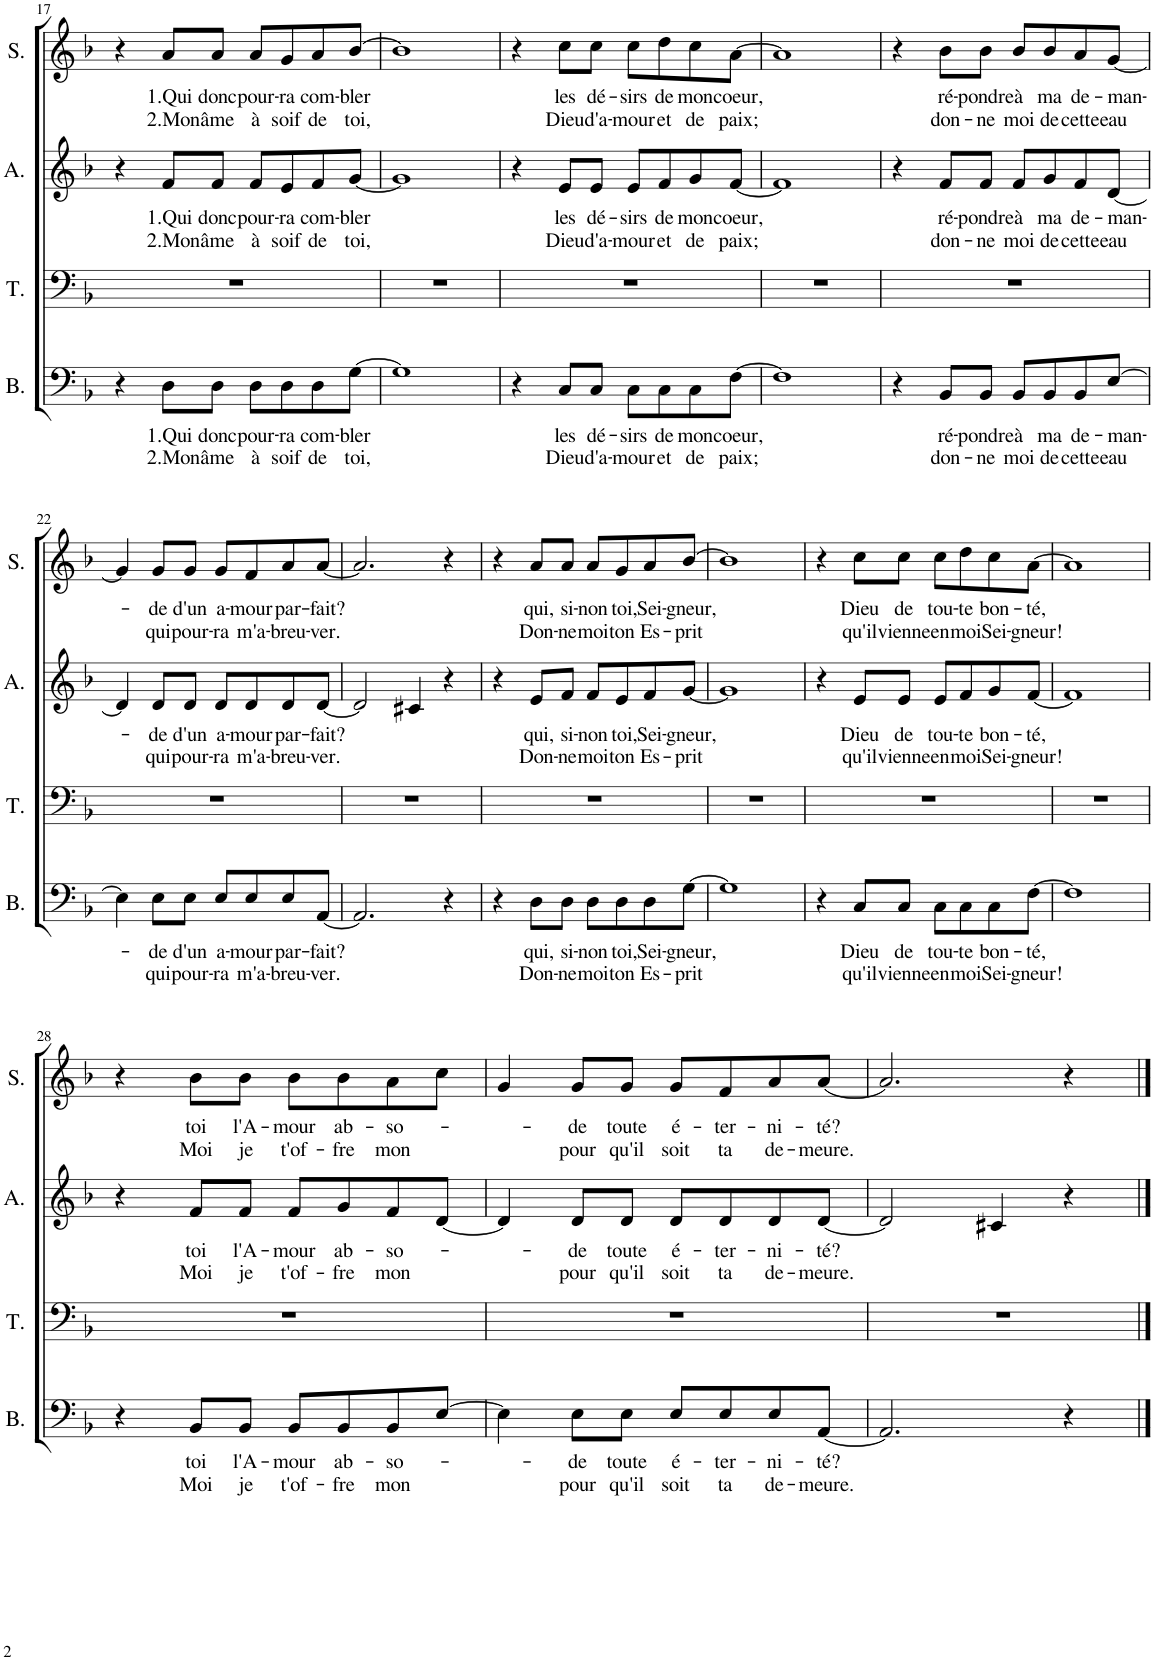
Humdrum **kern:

**kern	**text	**text	**kern	**kern	**text	**text	**kern	**text	**text
*part4	*part4	*part4	*part3	*part2	*part2	*part2	*part1	*part1	*part1
*staff4	*staff4	*staff4	*staff3	*staff2	*staff2	*staff2	*staff1	*staff1	*staff1
*I"Bass	*	*	*I"Tenor	*I"Alto	*	*	*I"Soprano	*	*
*I'B.	*	*	*I'T.	*I'A.	*	*	*I'S.	*	*
!!LO:PB:g=z
*clefF4	*	*	*clefF4	*clefG2	*	*	*clefG2	*	*
*k[b-]	*	*	*k[b-]	*k[b-]	*	*	*k[b-]	*	*
*M4/4	*	*	*M4/4	*M4/4	*	*	*M4/4	*	*
*met(c)	*	*	*met(c)	*met(c)	*	*	*met(c)	*	*
=17	=17	=17	=17	=17	=17	=17	=17	=17	=17
4r	.	.	1r	4r	.	.	4r	.	.
!	!LO:LY:b	!LO:LY:b	!	!	!LO:LY:b	!LO:LY:b	!	!LO:LY:b	!LO:LY:b
8D\L	1.Qui	2.Mon	.	8f/L	1.Qui	2.Mon	8a/L	1.Qui	2.Mon
!	!LO:LY:b	!LO:LY:b	!	!	!LO:LY:b	!LO:LY:b	!	!LO:LY:b	!LO:LY:b
8D\J	donc	âme	.	8f/J	donc	âme	8a/J	donc	âme
!	!LO:LY:b	!LO:LY:b	!	!	!LO:LY:b	!LO:LY:b	!	!LO:LY:b	!LO:LY:b
8D\L	pour-	à	.	8f/L	pour-	à	8a/L	pour-	à
!	!LO:LY:b	!LO:LY:b	!	!	!LO:LY:b	!LO:LY:b	!	!LO:LY:b	!LO:LY:b
8D\	-ra	soif	.	8e/	-ra	soif	8g/	-ra	soif
!	!LO:LY:b	!LO:LY:b	!	!	!LO:LY:b	!LO:LY:b	!	!LO:LY:b	!LO:LY:b
8D\	com-	de	.	8f/	com-	de	8a/	com-	de
!	!LO:LY:b	!LO:LY:b	!	!	!LO:LY:b	!LO:LY:b	!	!LO:LY:b	!LO:LY:b
[8G\J	-bler	toi,	.	[8g/J	-bler	toi,	[8b-/J	-bler	toi,
=18	=18	=18	=18	=18	=18	=18	=18	=18	=18
1G]	.	.	1r	1g]	.	.	1b-]	.	.
=19	=19	=19	=19	=19	=19	=19	=19	=19	=19
4r	.	.	1r	4r	.	.	4r	.	.
!	!LO:LY:b	!LO:LY:b	!	!	!LO:LY:b	!LO:LY:b	!	!LO:LY:b	!LO:LY:b
8C/L	les	Dieu	.	8e/L	les	Dieu	8cc\L	les	Dieu
!	!LO:LY:b	!LO:LY:b	!	!	!LO:LY:b	!LO:LY:b	!	!LO:LY:b	!LO:LY:b
8C/J	dé-	d'a-	.	8e/J	dé-	d'a-	8cc\J	dé-	d'a-
!	!LO:LY:b	!LO:LY:b	!	!	!LO:LY:b	!LO:LY:b	!	!LO:LY:b	!LO:LY:b
8C\L	-sirs	-mour	.	8e/L	-sirs	-mour	8cc\L	-sirs	-mour
!	!LO:LY:b	!LO:LY:b	!	!	!LO:LY:b	!LO:LY:b	!	!LO:LY:b	!LO:LY:b
8C\	de	et	.	8f/	de	et	8dd\	de	et
!	!LO:LY:b	!LO:LY:b	!	!	!LO:LY:b	!LO:LY:b	!	!LO:LY:b	!LO:LY:b
8C\	mon	de	.	8g/	mon	de	8cc\	mon	de
!	!LO:LY:b	!LO:LY:b	!	!	!LO:LY:b	!LO:LY:b	!	!LO:LY:b	!LO:LY:b
[8F\J	coeur,	paix;	.	[8f/J	coeur,	paix;	[8a\J	coeur,	paix;
=20	=20	=20	=20	=20	=20	=20	=20	=20	=20
1F]	.	.	1r	1f]	.	.	1a]	.	.
=21	=21	=21	=21	=21	=21	=21	=21	=21	=21
4r	.	.	1r	4r	.	.	4r	.	.
!	!LO:LY:b	!LO:LY:b	!	!	!LO:LY:b	!LO:LY:b	!	!LO:LY:b	!LO:LY:b
8BB-/L	ré-	don-	.	8f/L	ré-	don-	8b-\L	ré-	don-
!	!LO:LY:b	!LO:LY:b	!	!	!LO:LY:b	!LO:LY:b	!	!LO:LY:b	!LO:LY:b
8BB-/J	-pondre	-ne	.	8f/J	-pondre	-ne	8b-\J	-pondre	-ne
!	!LO:LY:b	!LO:LY:b	!	!	!LO:LY:b	!LO:LY:b	!	!LO:LY:b	!LO:LY:b
8BB-/L	à	moi	.	8f/L	à	moi	8b-/L	à	moi
!	!LO:LY:b	!LO:LY:b	!	!	!LO:LY:b	!LO:LY:b	!	!LO:LY:b	!LO:LY:b
8BB-/	ma	de	.	8g/	ma	de	8b-/	ma	de
!	!LO:LY:b	!LO:LY:b	!	!	!LO:LY:b	!LO:LY:b	!	!LO:LY:b	!LO:LY:b
8BB-/	de-	cette	.	8f/	de-	cette	8a/	de-	cette
!	!LO:LY:b	!LO:LY:b	!	!	!LO:LY:b	!LO:LY:b	!	!LO:LY:b	!LO:LY:b
[8E/J	-man-	eau	.	[8d/J	-man-	eau	[8g/J	-man-	eau
!!LO:LB:g=z
=22	=22	=22	=22	=22	=22	=22	=22	=22	=22
4E\]	.	.	1r	4d/]	.	.	4g/]	.	.
!	!LO:LY:b	!LO:LY:b	!	!	!LO:LY:b	!LO:LY:b	!	!LO:LY:b	!LO:LY:b
8E\L	-de	qui	.	8d/L	-de	qui	8g/L	-de	qui
!	!LO:LY:b	!LO:LY:b	!	!	!LO:LY:b	!LO:LY:b	!	!LO:LY:b	!LO:LY:b
8E\J	d'un	pour-	.	8d/J	d'un	pour-	8g/J	d'un	pour-
!	!LO:LY:b	!LO:LY:b	!	!	!LO:LY:b	!LO:LY:b	!	!LO:LY:b	!LO:LY:b
8E/L	a-	-ra	.	8d/L	a-	-ra	8g/L	a-	-ra
!	!LO:LY:b	!LO:LY:b	!	!	!LO:LY:b	!LO:LY:b	!	!LO:LY:b	!LO:LY:b
8E/	-mour	m'a-	.	8d/	-mour	m'a-	8f/	-mour	m'a-
!	!LO:LY:b	!LO:LY:b	!	!	!LO:LY:b	!LO:LY:b	!	!LO:LY:b	!LO:LY:b
8E/	par-	-breu-	.	8d/	par-	-breu-	8a/	par-	-breu-
!	!LO:LY:b	!LO:LY:b	!	!	!LO:LY:b	!LO:LY:b	!	!LO:LY:b	!LO:LY:b
[8AA/J	-fait?	-ver.	.	[8d/J	-fait?	-ver.	[8a/J	-fait?	-ver.
=23	=23	=23	=23	=23	=23	=23	=23	=23	=23
2.AA/]	.	.	1r	2d/]	.	.	2.a/]	.	.
.	.	.	.	4c#X/	.	.	.	.	.
4r	.	.	.	4r	.	.	4r	.	.
=24	=24	=24	=24	=24	=24	=24	=24	=24	=24
4r	.	.	1r	4r	.	.	4r	.	.
!	!LO:LY:b	!LO:LY:b	!	!	!LO:LY:b	!LO:LY:b	!	!LO:LY:b	!LO:LY:b
8D\L	qui,	Don-	.	8e/L	qui,	Don-	8a/L	qui,	Don-
!	!LO:LY:b	!LO:LY:b	!	!	!LO:LY:b	!LO:LY:b	!	!LO:LY:b	!LO:LY:b
8D\J	si-	-ne	.	8f/J	si-	-ne	8a/J	si-	-ne
!	!LO:LY:b	!LO:LY:b	!	!	!LO:LY:b	!LO:LY:b	!	!LO:LY:b	!LO:LY:b
8D\L	-non	moi	.	8f/L	-non	moi	8a/L	-non	moi
!	!LO:LY:b	!LO:LY:b	!	!	!LO:LY:b	!LO:LY:b	!	!LO:LY:b	!LO:LY:b
8D\	toi,	ton	.	8e/	toi,	ton	8g/	toi,	ton
!	!LO:LY:b	!LO:LY:b	!	!	!LO:LY:b	!LO:LY:b	!	!LO:LY:b	!LO:LY:b
8D\	Sei-	Es-	.	8f/	Sei-	Es-	8a/	Sei-	Es-
!	!LO:LY:b	!LO:LY:b	!	!	!LO:LY:b	!LO:LY:b	!	!LO:LY:b	!LO:LY:b
[8G\J	-gneur,	-prit	.	[8g/J	-gneur,	-prit	[8b-/J	-gneur,	-prit
=25	=25	=25	=25	=25	=25	=25	=25	=25	=25
1G]	.	.	1r	1g]	.	.	1b-]	.	.
=26	=26	=26	=26	=26	=26	=26	=26	=26	=26
4r	.	.	1r	4r	.	.	4r	.	.
!	!LO:LY:b	!LO:LY:b	!	!	!LO:LY:b	!LO:LY:b	!	!LO:LY:b	!LO:LY:b
8C/L	Dieu	qu'il	.	8e/L	Dieu	qu'il	8cc\L	Dieu	qu'il
!	!LO:LY:b	!LO:LY:b	!	!	!LO:LY:b	!LO:LY:b	!	!LO:LY:b	!LO:LY:b
8C/J	de	vienne	.	8e/J	de	vienne	8cc\J	de	vienne
!	!LO:LY:b	!LO:LY:b	!	!	!LO:LY:b	!LO:LY:b	!	!LO:LY:b	!LO:LY:b
8C\L	tou-	en	.	8e/L	tou-	en	8cc\L	tou-	en
!	!LO:LY:b	!LO:LY:b	!	!	!LO:LY:b	!LO:LY:b	!	!LO:LY:b	!LO:LY:b
8C\	-te	moi	.	8f/	-te	moi	8dd\	-te	moi
!	!LO:LY:b	!LO:LY:b	!	!	!LO:LY:b	!LO:LY:b	!	!LO:LY:b	!LO:LY:b
8C\	bon-	Sei-	.	8g/	bon-	Sei-	8cc\	bon-	Sei-
!	!LO:LY:b	!LO:LY:b	!	!	!LO:LY:b	!LO:LY:b	!	!LO:LY:b	!LO:LY:b
[8F\J	-té,	-gneur!	.	[8f/J	-té,	-gneur!	[8a\J	-té,	-gneur!
=27	=27	=27	=27	=27	=27	=27	=27	=27	=27
1F]	.	.	1r	1f]	.	.	1a]	.	.
!!LO:LB:g=z
=28	=28	=28	=28	=28	=28	=28	=28	=28	=28
4r	.	.	1r	4r	.	.	4r	.	.
!	!LO:LY:b	!LO:LY:b	!	!	!LO:LY:b	!LO:LY:b	!	!LO:LY:b	!LO:LY:b
8BB-/L	toi	Moi	.	8f/L	toi	Moi	8b-\L	toi	Moi
!	!LO:LY:b	!LO:LY:b	!	!	!LO:LY:b	!LO:LY:b	!	!LO:LY:b	!LO:LY:b
8BB-/J	l'A-	je	.	8f/J	l'A-	je	8b-\J	l'A-	je
!	!LO:LY:b	!LO:LY:b	!	!	!LO:LY:b	!LO:LY:b	!	!LO:LY:b	!LO:LY:b
8BB-/L	-mour	t'of-	.	8f/L	-mour	t'of-	8b-\L	-mour	t'of-
!	!LO:LY:b	!LO:LY:b	!	!	!LO:LY:b	!LO:LY:b	!	!LO:LY:b	!LO:LY:b
8BB-/	ab-	-fre	.	8g/	ab-	-fre	8b-\	ab-	-fre
!	!LO:LY:b	!LO:LY:b	!	!	!LO:LY:b	!LO:LY:b	!	!LO:LY:b	!LO:LY:b
8BB-/	-so-	mon	.	8f/	-so-	mon	8a\	-so-	mon
[8E/J	.	.	.	[8d/J	.	.	8cc\J	.	.
=29	=29	=29	=29	=29	=29	=29	=29	=29	=29
4E\]	.	.	1r	4d/]	.	.	4g/	.	.
!	!LO:LY:b	!LO:LY:b	!	!	!LO:LY:b	!LO:LY:b	!	!LO:LY:b	!LO:LY:b
8E\L	de	pour	.	8d/L	de	pour	8g/L	de	pour
!	!LO:LY:b	!LO:LY:b	!	!	!LO:LY:b	!LO:LY:b	!	!LO:LY:b	!LO:LY:b
8E\J	toute	qu'il	.	8d/J	toute	qu'il	8g/J	toute	qu'il
!	!LO:LY:b	!LO:LY:b	!	!	!LO:LY:b	!LO:LY:b	!	!LO:LY:b	!LO:LY:b
8E/L	é-	soit	.	8d/L	é-	soit	8g/L	é-	soit
!	!LO:LY:b	!LO:LY:b	!	!	!LO:LY:b	!LO:LY:b	!	!LO:LY:b	!LO:LY:b
8E/	-ter-	ta	.	8d/	-ter-	ta	8f/	-ter-	ta
!	!LO:LY:b	!LO:LY:b	!	!	!LO:LY:b	!LO:LY:b	!	!LO:LY:b	!LO:LY:b
8E/	-ni-	de-	.	8d/	-ni-	de-	8a/	-ni-	de-
!	!LO:LY:b	!LO:LY:b	!	!	!LO:LY:b	!LO:LY:b	!	!LO:LY:b	!LO:LY:b
[8AA/J	-té?	-meure.	.	[8d/J	-té?	-meure.	[8a/J	-té?	-meure.
=30	=30	=30	=30	=30	=30	=30	=30	=30	=30
2.AA/]	.	.	1r	2d/]	.	.	2.a/]	.	.
.	.	.	.	4c#X/	.	.	.	.	.
4r	.	.	.	4r	.	.	4r	.	.
==	==	==	==	==	==	==	==	==	==
*-	*-	*-	*-	*-	*-	*-	*-	*-	*-
